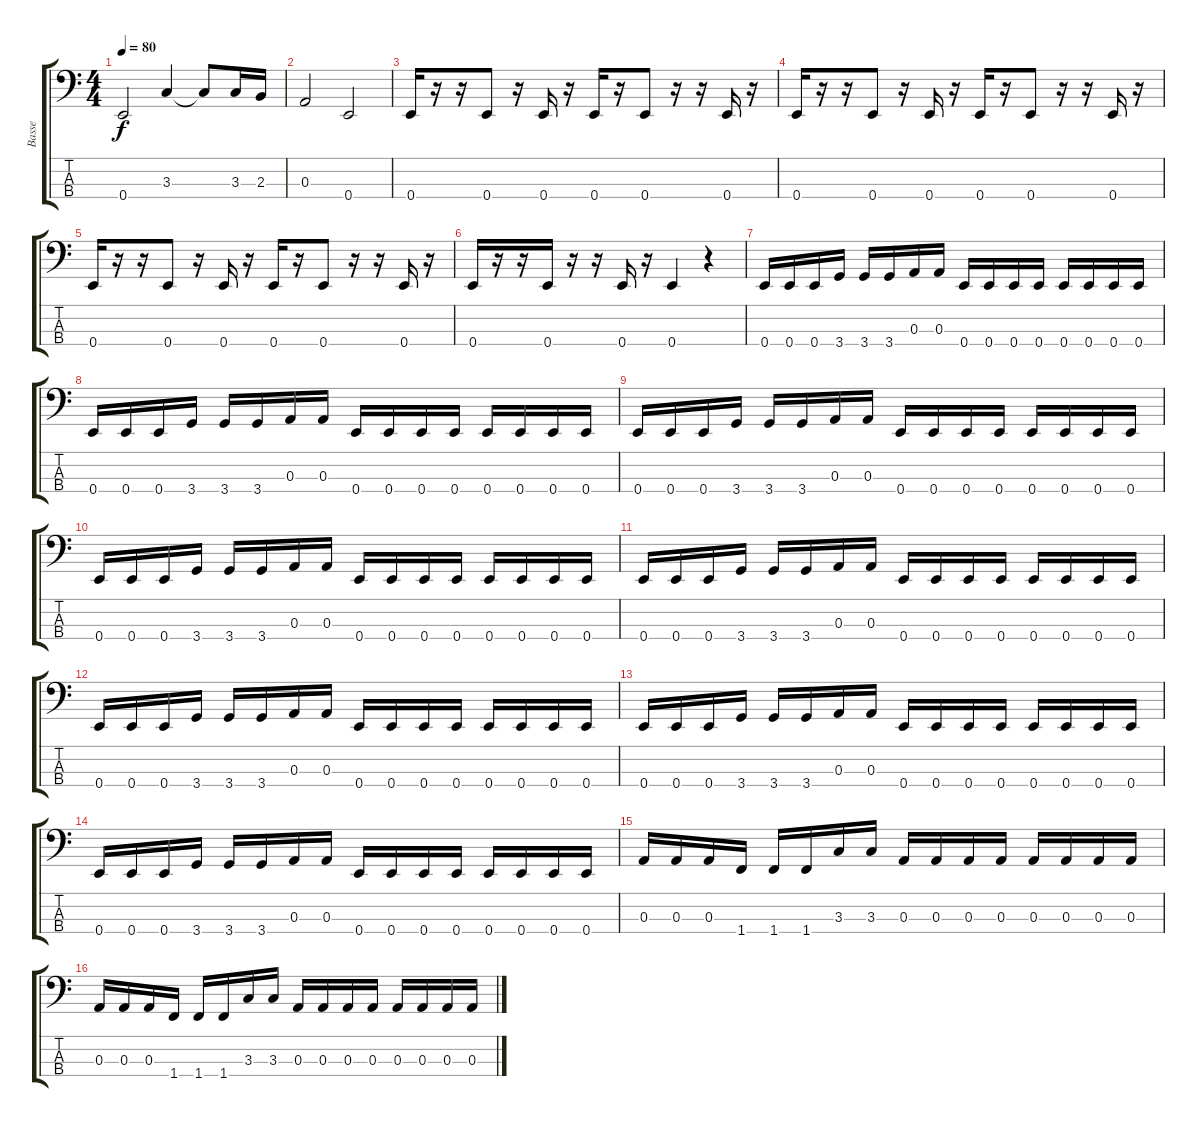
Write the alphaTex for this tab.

\track ("Basse" "Basse") {instrument fretlessbass}
\staff {score tabs}
\tuning (G2 D2 A1 E1) {hide}
\ts (4 4)
\tempo 80
\clef f4
\ks c
0.4.2{dy f} 3.3.4 3.3{t}.8 3.3.16 2.3.16 |
0.3.2 0.4.2 |
0.4.16 r.16 r.16 0.4.8 r.16 0.4.16 r.16 0.4.16 r.16 0.4.8 r.16 r.16 0.4.16 r.16 |
0.4.16 r.16 r.16 0.4.8 r.16 0.4.16 r.16 0.4.16 r.16 0.4.8 r.16 r.16 0.4.16 r.16 |
0.4.16 r.16 r.16 0.4.8 r.16 0.4.16 r.16 0.4.16 r.16 0.4.8 r.16 r.16 0.4.16 r.16 |
0.4.16 r.16 r.16 0.4.16 r.16 r.16 0.4.16 r.16 0.4.4 r.4 |
0.4.16 0.4.16 0.4.16 3.4.16 3.4.16 3.4.16 0.3.16 0.3.16 0.4.16 0.4.16 0.4.16 0.4.16 0.4.16 0.4.16 0.4.16 0.4.16 |
0.4.16 0.4.16 0.4.16 3.4.16 3.4.16 3.4.16 0.3.16 0.3.16 0.4.16 0.4.16 0.4.16 0.4.16 0.4.16 0.4.16 0.4.16 0.4.16 |
0.4.16 0.4.16 0.4.16 3.4.16 3.4.16 3.4.16 0.3.16 0.3.16 0.4.16 0.4.16 0.4.16 0.4.16 0.4.16 0.4.16 0.4.16 0.4.16 |
0.4.16 0.4.16 0.4.16 3.4.16 3.4.16 3.4.16 0.3.16 0.3.16 0.4.16 0.4.16 0.4.16 0.4.16 0.4.16 0.4.16 0.4.16 0.4.16 |
0.4.16 0.4.16 0.4.16 3.4.16 3.4.16 3.4.16 0.3.16 0.3.16 0.4.16 0.4.16 0.4.16 0.4.16 0.4.16 0.4.16 0.4.16 0.4.16 |
0.4.16 0.4.16 0.4.16 3.4.16 3.4.16 3.4.16 0.3.16 0.3.16 0.4.16 0.4.16 0.4.16 0.4.16 0.4.16 0.4.16 0.4.16 0.4.16 |
0.4.16 0.4.16 0.4.16 3.4.16 3.4.16 3.4.16 0.3.16 0.3.16 0.4.16 0.4.16 0.4.16 0.4.16 0.4.16 0.4.16 0.4.16 0.4.16 |
0.4.16 0.4.16 0.4.16 3.4.16 3.4.16 3.4.16 0.3.16 0.3.16 0.4.16 0.4.16 0.4.16 0.4.16 0.4.16 0.4.16 0.4.16 0.4.16 |
0.3.16 0.3.16 0.3.16 1.4.16 1.4.16 1.4.16 3.3.16 3.3.16 0.3.16 0.3.16 0.3.16 0.3.16 0.3.16 0.3.16 0.3.16 0.3.16 |
0.3.16 0.3.16 0.3.16 1.4.16 1.4.16 1.4.16 3.3.16 3.3.16 0.3.16 0.3.16 0.3.16 0.3.16 0.3.16 0.3.16 0.3.16 0.3.16
